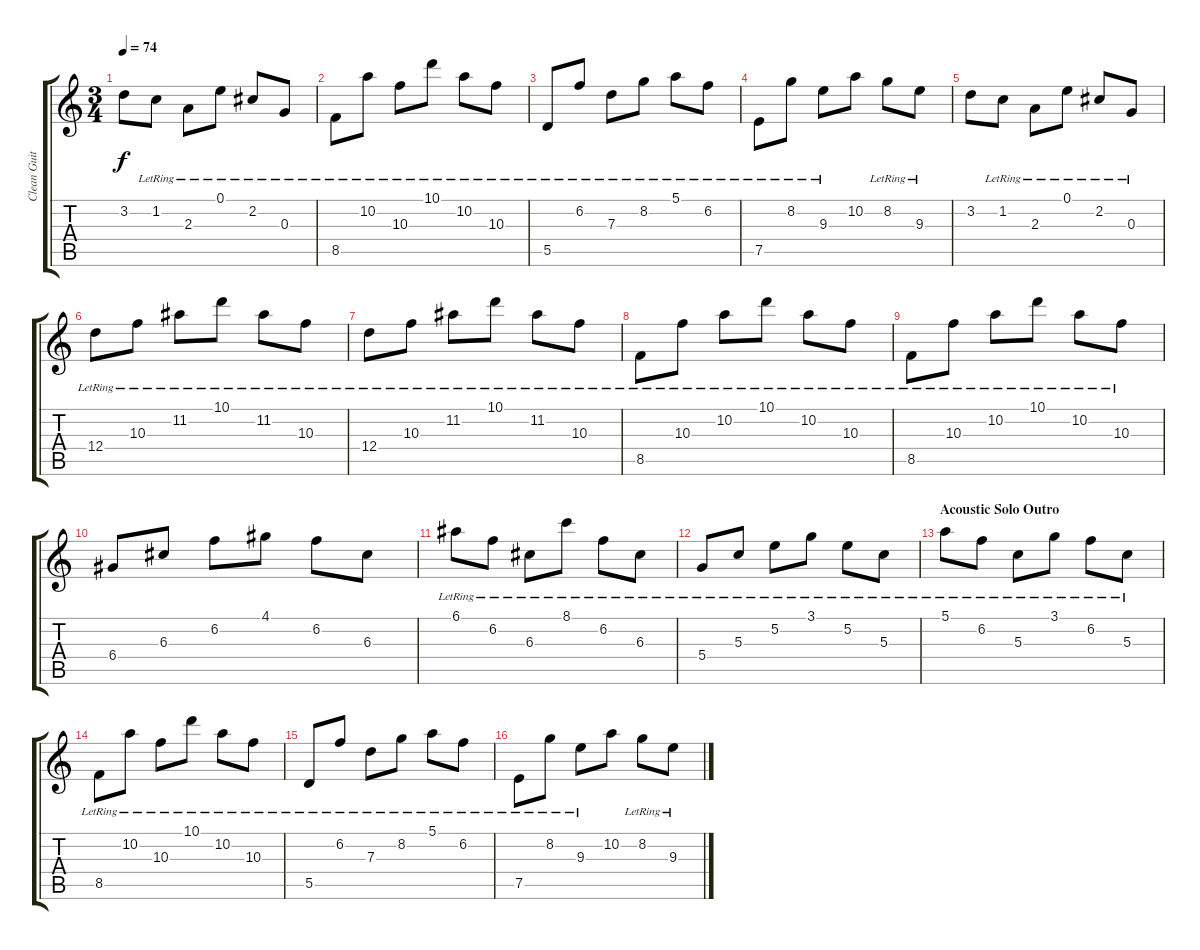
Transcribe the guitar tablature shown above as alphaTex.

\track ("Clean Guitar" "Clean Guit") {instrument electricguitarjazz}
\staff {score tabs}
\tuning (E4 B3 G3 D3 A2 D2) {hide}
\ts (3 4)
\tempo 74
\clef g2
\ks c
3.2.8{dy f} 1.2{lr}.8 2.3{lr}.8 0.1{lr}.8 2.2{lr}.8 0.3{lr}.8 |
8.5{lr}.8 10.2{lr}.8 10.3{lr}.8 10.1{lr}.8 10.2{lr}.8 10.3{lr}.8 |
5.5{lr}.8 6.2{lr}.8 7.3{lr}.8 8.2{lr}.8 5.1{lr}.8 6.2{lr}.8 |
7.5{lr}.8 8.2{lr}.8 9.3{lr}.8 10.2.8 8.2{lr}.8 9.3{lr}.8 |
3.2.8 1.2{lr}.8 2.3{lr}.8 0.1{lr}.8 2.2{lr}.8 0.3{lr}.8 |
12.4{lr}.8 10.3{lr}.8 11.2{lr}.8 10.1{lr}.8 11.2{lr}.8 10.3{lr}.8 |
12.4{lr}.8 10.3{lr}.8 11.2{lr}.8 10.1{lr}.8 11.2{lr}.8 10.3{lr}.8 |
8.5{lr}.8 10.3{lr}.8 10.2{lr}.8 10.1{lr}.8 10.2{lr}.8 10.3{lr}.8 |
8.5{lr}.8 10.3{lr}.8 10.2{lr}.8 10.1{lr}.8 10.2{lr}.8 10.3{lr}.8 |
6.4.8 6.3.8 6.2.8 4.1.8 6.2.8 6.3.8 |
6.1{lr}.8 6.2{lr}.8 6.3{lr}.8 8.1{lr}.8 6.2{lr}.8 6.3{lr}.8 |
5.4{lr}.8 5.3{lr}.8 5.2{lr}.8 3.1{lr}.8 5.2{lr}.8 5.3{lr}.8 |
\section ("" "Acoustic Solo Outro")
5.1{lr}.8 6.2{lr}.8 5.3{lr}.8 3.1{lr}.8 6.2{lr}.8 5.3{lr}.8 |
8.5{lr}.8 10.2{lr}.8 10.3{lr}.8 10.1{lr}.8 10.2{lr}.8 10.3{lr}.8 |
5.5{lr}.8 6.2{lr}.8 7.3{lr}.8 8.2{lr}.8 5.1{lr}.8 6.2{lr}.8 |
7.5{lr}.8 8.2{lr}.8 9.3{lr}.8 10.2.8 8.2{lr}.8 9.3{lr}.8
